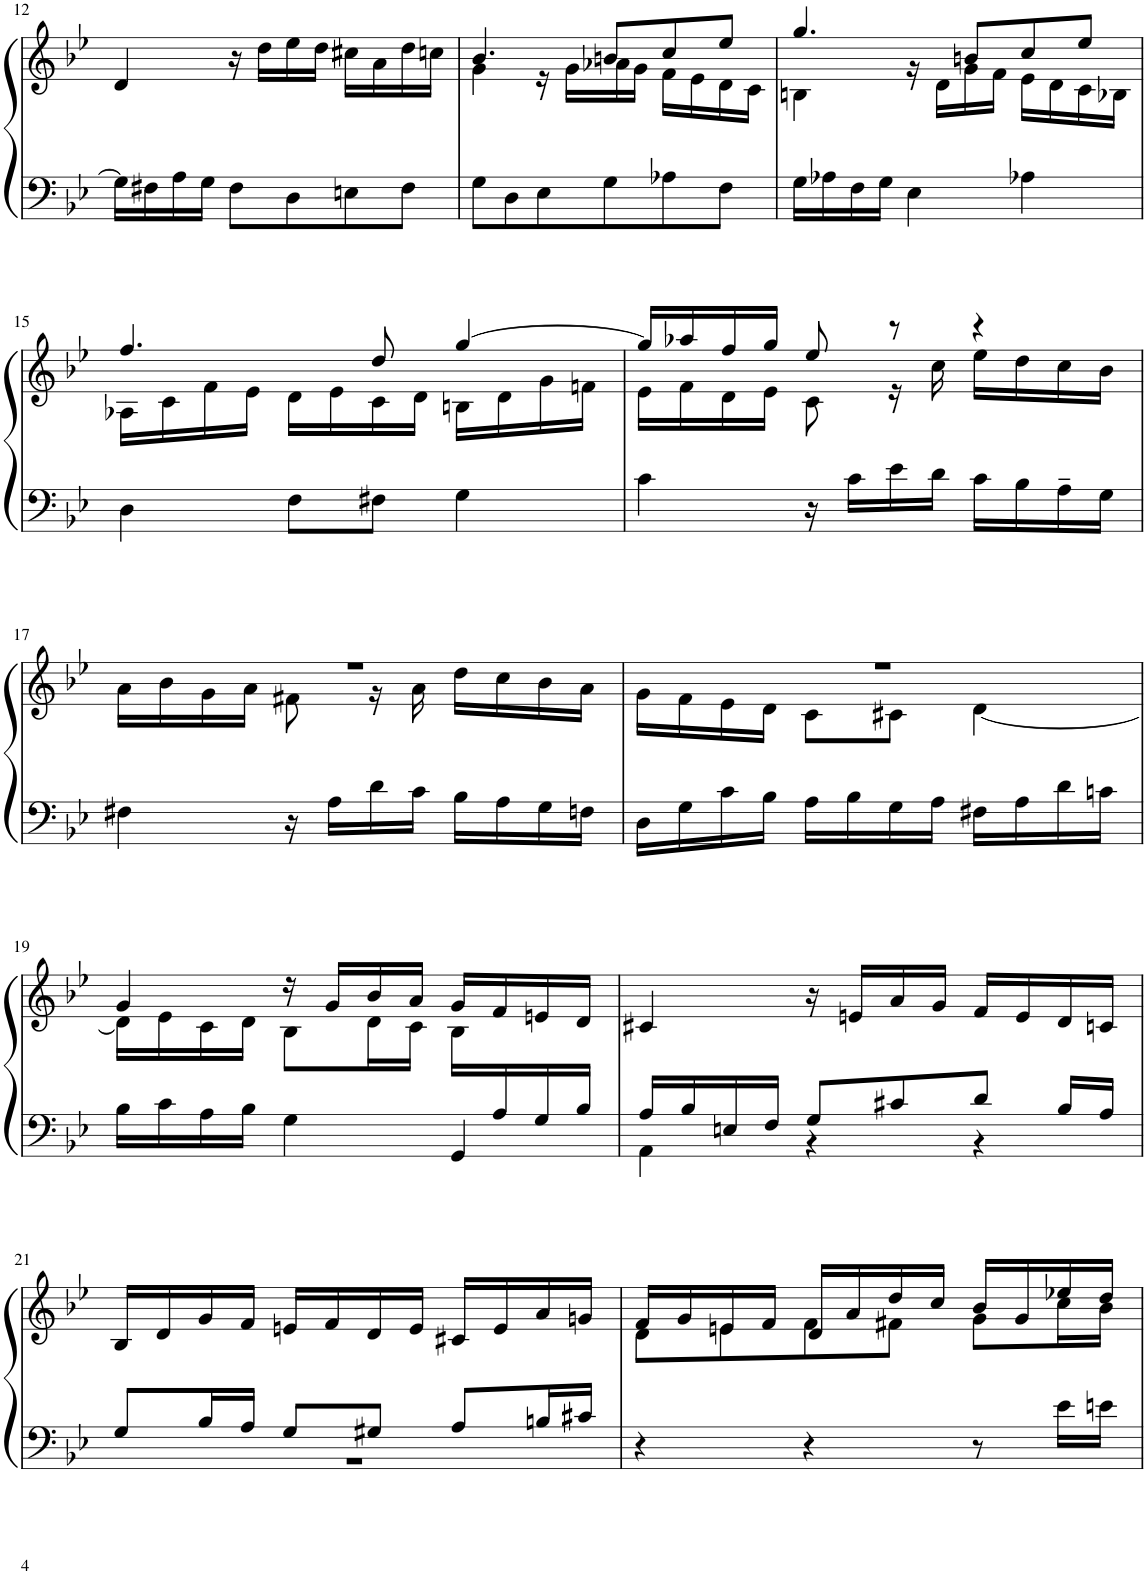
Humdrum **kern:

**kern	**kern
*part1	*part1
*staff2	*staff1
*I"Piano	*
*I'Pno	*
!!LO:PB:g=z
*clefF4	*clefG2
*k[b-e-]	*k[b-e-]
*M3/4	*M3/4
=12	=12
16G\LL]	4d/
16F#X\	.
16A\	.
16G\JJ	.
8F#\L	16r
.	16dd\LL
8D\	16ee-\
.	16dd\JJ
8En\	16cc#X\LL
.	16a\
8F#\J	16dd\
.	16ccn\JJ
=13	=13
*	*^
8G\L	4.b-/	4g\
8D\	.	.
8E-\	.	16r
.	.	16g\LL
8G\	8bn/L	16a-X\
.	.	16g\JJ
8A-X\	8cc/	16f\LL
.	.	16e-\
8F\J	8ee-/J	16d\
.	.	16c\JJ
=14	=14	=14
16G\LL	4.gg/	4Bn\
16A-X\	.	.
16F\	.	.
16G\JJ	.	.
4E-\	.	16r
.	.	16d\LL
.	8bn/L	16g\
.	.	16f\JJ
4A-X\	8cc/	16e-\LL
.	.	16d\
.	8ee-/J	16c\
.	.	16B-X\JJ
!!LO:LB:g=z	!!
=15	=15	=15
4D\	4.ff/	16A-X\LL
.	.	16c\
.	.	16f\
.	.	16e-\JJ
8F\L	.	16d\LL
.	.	16e-\
8F#X\J	8dd/	16c\
.	.	16d\JJ
4G\	[4gg/	16Bn\LL
.	.	16d\
.	.	16g\
.	.	16fn\JJ
=16	=16	=16
4c\	16gg/LL]	16e-\LL
.	16aa-X/	16f\
.	16ff/	16d\
.	16gg/JJ	16e-\JJ
16r	8ee-/	8c\
16c\LL	.	.
16e-\	8r	16r
16d\JJ	.	16cc\
16c\LL	4r	16ee-\LL
16B-\	.	16dd\
16A~\	.	16cc\
16G\JJ	.	16b-\JJ
!!LO:LB:g=z	!!
=17	=17	=17
4F#X\	2.r	16a\LL
.	.	16b-\
.	.	16g\
.	.	16a\JJ
16r	.	8f#X\
16A\LL	.	.
16d\	.	16r
16c\JJ	.	16a\
16B-\LL	.	16dd\LL
16A\	.	16cc\
16G\	.	16b-\
16Fn\JJ	.	16a\JJ
=18	=18	=18
16D\LL	2.r	16g\LL
16G\	.	16f\
16c\	.	16e-\
16B-\JJ	.	16d\JJ
16A\LL	.	8c\L
16B-\	.	.
16G\	.	8c#X\J
16A\JJ	.	.
16F#X\LL	.	[4d\
16A\	.	.
16d\	.	.
16cn\JJ	.	.
!!LO:LB:g=z	!!
=19	=19	=19
*^	*	*
16ryy	16B-\LL	4g/	16d\LL]
.	16c\	.	16e-\
.	16A\	.	16c\
.	16B-\JJ	.	16d\JJ
.	4G\	16r	8B-\L
.	.	16g/LL	.
.	.	16b-/	16d\L
.	.	16a/JJ	16c\JJ
.	4GG/	16g/LL	16B-\LL
16A/	.	16f/	8.ryy
16G/	.	16en/	.
16B-/JJ	.	16d/JJ	.
*	*	*v	*v
=20	=20	=20
16A/LL	4AA\	4c#X/
16B-/	.	.
16En/	.	.
16F/JJ	.	.
8G/L	4r	16r
.	.	16en/LL
8c#X/	.	16a/
.	.	16g/JJ
8d/J	4r	16f/LL
.	.	16e/
16B-/LL	.	16d/
16A/JJ	.	16cn/JJ
!!LO:LB:g=z
=21	=21	=21
8G/L	2.r	16B-/LL
.	.	16d/
16B-/L	.	16g/
16A/JJ	.	16f/JJ
8G/L	.	16en/LL
.	.	16f/
8G#X/J	.	16d/
.	.	16e/JJ
8A/L	.	16c#X/LL
.	.	16e/
16Bn/L	.	16a/
16c#X/JJ	.	16gn/JJ
*v	*v	*
=22	=22
*	*^
4r	16f/LL	8d\L
.	16g/	.
.	16en/	8e\
.	16f/JJ	.
4r	16d/LL	8f\
.	16a/	.
.	16dd/	8f#X\J
.	16cc/JJ	.
8r	16b-/LL	8g\L
.	16g/	.
16e-\LL	16ee-X/	16cc\L
16en\JJ	16dd/JJ	16b-\JJ
*	*v	*v
=	=
*-	*-
